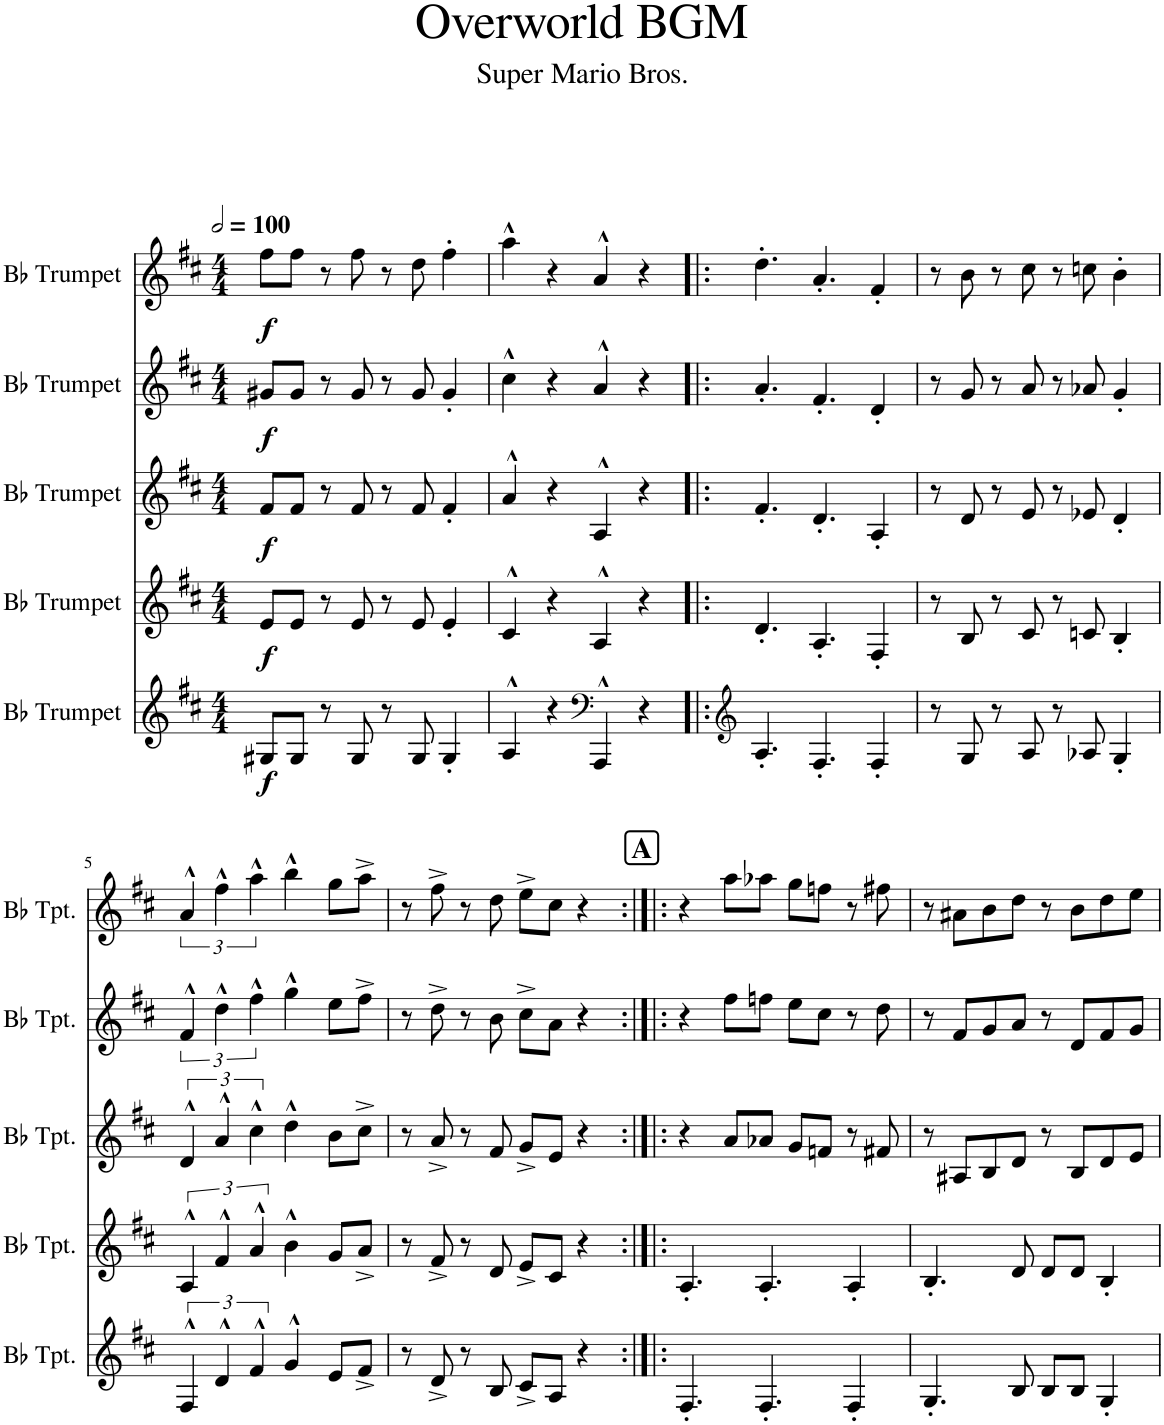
**kern	**dynam	**kern	**dynam	**kern	**dynam	**kern	**dynam	**kern	**dynam
*part5	*part5	*part4	*part4	*part3	*part3	*part2	*part2	*part1	*part1
*staff5	*staff5	*staff4	*staff4	*staff3	*staff3	*staff2	*staff2	*staff1	*staff1
*I"Bb Trumpet	*	*I"Bb Trumpet	*	*I"Bb Trumpet	*	*I"Bb Trumpet	*	*I"Bb Trumpet	*
*I'Bb Tpt.	*	*I'Bb Tpt.	*	*I'Bb Tpt.	*	*I'Bb Tpt.	*	*I'Bb Tpt.	*
*clefG2	*	*clefG2	*	*clefG2	*	*clefG2	*	*clefG2	*
*Trd1c2	*	*Trd1c2	*	*Trd1c2	*	*Trd1c2	*	*Trd1c2	*
*k[f#c#]	*	*k[f#c#]	*	*k[f#c#]	*	*k[f#c#]	*	*k[f#c#]	*
*M4/4	*	*M4/4	*	*M4/4	*	*M4/4	*	*M4/4	*
*MM200	*	*MM200	*	*MM200	*	*MM200	*	*MM200	*
=1	=1	=1	=1	=1	=1	=1	=1	=1	=1
!	!LO:DY:b	!	!LO:DY:b	!	!LO:DY:b	!	!LO:DY:b	!	!LO:DY:b
8G#X/L	f	8e/L	f	8f#/L	f	8g#X/L	f	8ff#\L	f
8G#/J	.	8e/J	.	8f#/J	.	8g#/J	.	8ff#\J	.
8r	.	8r	.	8r	.	8r	.	8r	.
8G#/	.	8e/	.	8f#/	.	8g#/	.	8ff#\	.
8r	.	8r	.	8r	.	8r	.	8r	.
8G#/	.	8e/	.	8f#/	.	8g#/	.	8dd\	.
4G#'/	.	4e'/	.	4f#'/	.	4g#'/	.	4ff#'\	.
=2	=2	=2	=2	=2	=2	=2	=2	=2	=2
4A^^/	.	4c#^^/	.	4a^^/	.	4cc#^^\	.	4aa^^\	.
4r	.	4r	.	4r	.	4r	.	4r	.
*clefF4	*	*	*	*	*	*	*	*	*
4AAA^^/	.	4A^^/	.	4A^^/	.	4a^^/	.	4a^^/	.
4r	.	4r	.	4r	.	4r	.	4r	.
=3!|:	=3!|:	=3!|:	=3!|:	=3!|:	=3!|:	=3!|:	=3!|:	=3!|:	=3!|:
*clefG2	*	*	*	*	*	*	*	*	*
4.A'/	.	4.d'/	.	4.f#'/	.	4.a'/	.	4.dd'\	.
4.F#'/	.	4.A'/	.	4.d'/	.	4.f#'/	.	4.a'/	.
4F#'/	.	4F#'/	.	4A'/	.	4d'/	.	4f#'/	.
=4	=4	=4	=4	=4	=4	=4	=4	=4	=4
8r	.	8r	.	8r	.	8r	.	8r	.
8G/	.	8B/	.	8d/	.	8g/	.	8b\	.
8r	.	8r	.	8r	.	8r	.	8r	.
8A/	.	8c#/	.	8e/	.	8a/	.	8cc#\	.
8r	.	8r	.	8r	.	8r	.	8r	.
8A-X/	.	8cn/	.	8e-X/	.	8a-X/	.	8ccn\	.
4G'/	.	4B'/	.	4d'/	.	4g'/	.	4b'\	.
!!LO:LB:g=z
=5	=5	=5	=5	=5	=5	=5	=5	=5	=5
6F#^^/	.	6A^^/	.	6d^^/	.	6f#^^/	.	6a^^/	.
6d^^/	.	6f#^^/	.	6a^^/	.	6dd^^\	.	6ff#^^\	.
6f#^^/	.	6a^^/	.	6cc#^^\	.	6ff#^^\	.	6aa^^\	.
4g^^/	.	4b^^\	.	4dd^^\	.	4gg^^\	.	4bb^^\	.
8e/L	.	8g/L	.	8b\L	.	8ee\L	.	8gg\L	.
8f#^/J	.	8a^/J	.	8cc#^\J	.	8ff#^\J	.	8aa^\J	.
=6	=6	=6	=6	=6	=6	=6	=6	=6	=6
8r	.	8r	.	8r	.	8r	.	8r	.
8d^/	.	8f#^/	.	8a^/	.	8dd^\	.	8ff#^\	.
8r	.	8r	.	8r	.	8r	.	8r	.
8B/	.	8d/	.	8f#/	.	8b\	.	8dd\	.
8c#^/L	.	8e^/L	.	8g^/L	.	8cc#^\L	.	8ee^\L	.
8A/J	.	8c#/J	.	8e/J	.	8a\J	.	8cc#\J	.
4r	.	4r	.	4r	.	4r	.	4r	.
!!LO:REH:place=s1:a:B:cj:fs=14:t=A
=7:|!|:	=7:|!|:	=7:|!|:	=7:|!|:	=7:|!|:	=7:|!|:	=7:|!|:	=7:|!|:	=7:|!|:	=7:|!|:
4.F#'/	.	4.A'/	.	4r	.	4r	.	4r	.
.	.	.	.	8a/L	.	8ff#\L	.	8aa\L	.
4.F#'/	.	4.A'/	.	8a-X/J	.	8ffn\J	.	8aa-X\J	.
.	.	.	.	8g/L	.	8ee\L	.	8gg\L	.
.	.	.	.	8fn/J	.	8cc#\J	.	8ffn\J	.
4F#'/	.	4A'/	.	8r	.	8r	.	8r	.
.	.	.	.	8f#X/	.	8dd\	.	8ff#X\	.
=8	=8	=8	=8	=8	=8	=8	=8	=8	=8
4.G'/	.	4.B'/	.	8r	.	8r	.	8r	.
.	.	.	.	8A#X/L	.	8f#/L	.	8a#X\L	.
.	.	.	.	8B/	.	8g/	.	8b\	.
8B/	.	8d/	.	8d/J	.	8a/J	.	8dd\J	.
8B/L	.	8d/L	.	8r	.	8r	.	8r	.
8B/J	.	8d/J	.	8B/L	.	8d/L	.	8b\L	.
4G'/	.	4B'/	.	8d/	.	8f#/	.	8dd\	.
.	.	.	.	8e/J	.	8g/J	.	8ee\J	.
=	=	=	=	=	=	=	=	=	=
*-	*-	*-	*-	*-	*-	*-	*-	*-	*-
